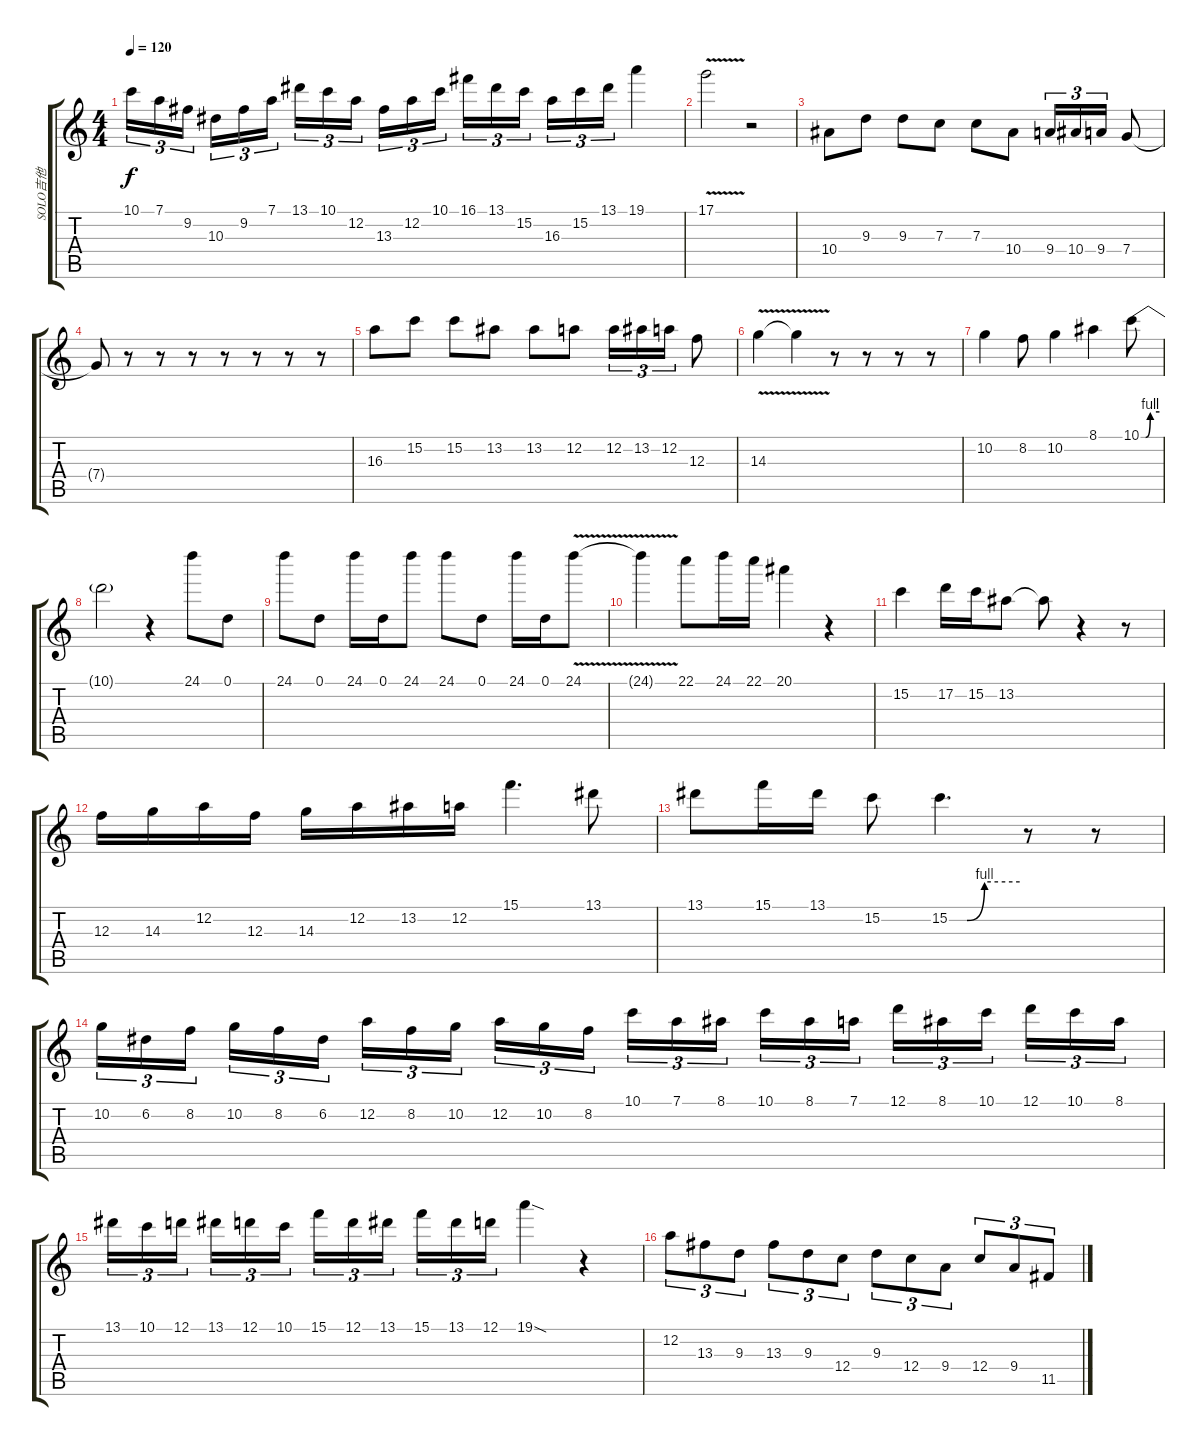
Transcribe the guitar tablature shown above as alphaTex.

\track ("SOLO吉他" "SOLO吉他") {instrument overdrivenguitar}
\staff {score tabs}
\tuning (D4 A3 F3 C3 G2 D2) {hide}
\ts (4 4)
\tempo 120
\clef g2
\ks c
10.1.16{tu (3 2) dy f} 7.1.16{tu (3 2)} 9.2.16{tu (3 2) beam splitsecondary} 10.3.16{tu (3 2)} 9.2.16{tu (3 2)} 7.1.16{tu (3 2)} 13.1.16{tu (3 2)} 10.1.16{tu (3 2)} 12.2.16{tu (3 2) beam splitsecondary} 13.3.16{tu (3 2)} 12.2.16{tu (3 2)} 10.1.16{tu (3 2)} 16.1.16{tu (3 2)} 13.1.16{tu (3 2)} 15.2.16{tu (3 2) beam splitsecondary} 16.3.16{tu (3 2)} 15.2.16{tu (3 2)} 13.1.16{tu (3 2)} 19.1.4 |
17.1{v}.2 r.2 |
10.4.8 9.3.8 9.3.8 7.3.8 7.3.8 10.4.8 9.4.16{tu (3 2)} 10.4.16{tu (3 2)} 9.4.16{tu (3 2)} 7.4.8 |
7.4{t}.8 r.8 r.8 r.8 r.8 r.8 r.8 r.8 |
16.3.8 15.2.8 15.2.8 13.2.8 13.2.8 12.2.8 12.2.16{tu (3 2)} 13.2.16{tu (3 2)} 12.2.16{tu (3 2)} 12.3.8 |
14.3{v}.4 14.3{t}.4 r.8 r.8 r.8 r.8 |
10.2.4 8.2.8 10.2.4 8.1.4 10.1{be (custom 0 0 15 0 30 4 60 4)}.8 |
10.1{t}.2 r.4 24.1.8 0.1.8 |
24.1.8 0.1.8 24.1.16 0.1.16 24.1.8 24.1.8 0.1.8 24.1.16 0.1.16 24.1{v}.8 |
24.1{t}.4 22.1.8 24.1.16 22.1.16{txt ""} 20.1.4 r.4 |
15.2.4 17.2.16 15.2.16 13.2.8 13.2{t}.8 r.4 r.8 |
12.3.16 14.3.16 12.2.16 12.3.16 14.3.16 12.2.16 13.2.16 12.2.16 15.1.4{d} 13.1.8 |
13.1.8 15.1.16 13.1.16 15.2.8 15.2{be (custom 0 0 15 0 30 4 60 4)}.4{d} r.8 r.8 |
10.2.16{tu (3 2)} 6.2.16{tu (3 2)} 8.2.16{tu (3 2) beam splitsecondary} 10.2.16{tu (3 2)} 8.2.16{tu (3 2)} 6.2.16{tu (3 2)} 12.2.16{tu (3 2)} 8.2.16{tu (3 2)} 10.2.16{tu (3 2) beam splitsecondary} 12.2.16{tu (3 2)} 10.2.16{tu (3 2)} 8.2.16{tu (3 2)} 10.1.16{tu (3 2)} 7.1.16{tu (3 2)} 8.1.16{tu (3 2) beam splitsecondary} 10.1.16{tu (3 2)} 8.1.16{tu (3 2)} 7.1.16{tu (3 2)} 12.1.16{tu (3 2)} 8.1.16{tu (3 2)} 10.1.16{tu (3 2) beam splitsecondary} 12.1.16{tu (3 2)} 10.1.16{tu (3 2)} 8.1.16{tu (3 2)} |
13.1.16{tu (3 2)} 10.1.16{tu (3 2)} 12.1.16{tu (3 2) beam splitsecondary} 13.1.16{tu (3 2)} 12.1.16{tu (3 2)} 10.1.16{tu (3 2)} 15.1.16{tu (3 2)} 12.1.16{tu (3 2)} 13.1.16{tu (3 2) beam splitsecondary} 15.1.16{tu (3 2)} 13.1.16{tu (3 2)} 12.1.16{tu (3 2)} 19.1{sod}.4 r.4 |
12.2.8{tu (3 2)} 13.3.8{tu (3 2)} 9.3.8{tu (3 2)} 13.3.8{tu (3 2)} 9.3.8{tu (3 2)} 12.4.8{tu (3 2)} 9.3.8{tu (3 2)} 12.4.8{tu (3 2)} 9.4.8{tu (3 2)} 12.4.8{tu (3 2)} 9.4.8{tu (3 2)} 11.5.8{tu (3 2)}
